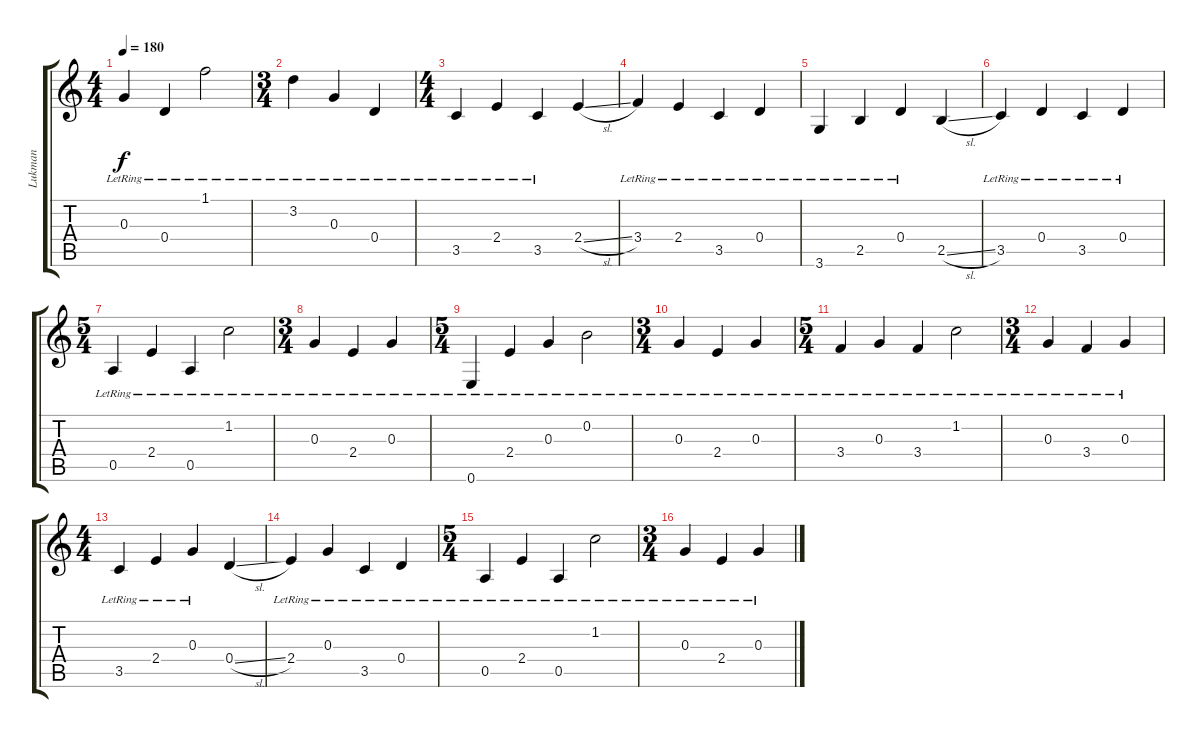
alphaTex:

\track ("Lukman" "Lukman") {instrument electricguitarjazz}
\staff {score tabs}
\tuning (E4 B3 G3 D3 A2 E2) {hide}
\ts (4 4)
\tempo 180
\clef g2
\ks c
0.3{lr}.4{dy f} 0.4{lr}.4 1.1{lr}.2 |
\ts (3 4)
3.2{lr}.4 0.3{lr}.4 0.4{lr}.4 |
\ts (4 4)
3.5{lr}.4 2.4{lr}.4 3.5{lr}.4 2.4{sl}.4 |
3.4{lr}.4 2.4{lr}.4 3.5{lr}.4 0.4{lr}.4 |
3.6{lr}.4 2.5{lr}.4 0.4{lr}.4 2.5{sl}.4 |
3.5{lr}.4 0.4{lr}.4 3.5{lr}.4 0.4{lr}.4 |
\ts (5 4)
0.5{lr}.4 2.4{lr}.4 0.5{lr}.4 1.2{lr}.2 |
\ts (3 4)
0.3{lr}.4 2.4{lr}.4 0.3{lr}.4 |
\ts (5 4)
0.6{lr}.4 2.4{lr}.4 0.3{lr}.4 0.2{lr}.2 |
\ts (3 4)
0.3{lr}.4 2.4{lr}.4 0.3{lr}.4 |
\ts (5 4)
3.4{lr}.4 0.3{lr}.4 3.4{lr}.4 1.2{lr}.2 |
\ts (3 4)
0.3{lr}.4 3.4{lr}.4 0.3{lr}.4 |
\ts (4 4)
3.5{lr}.4 2.4{lr}.4 0.3{lr}.4 0.4{sl}.4 |
2.4{lr}.4 0.3{lr}.4 3.5{lr}.4 0.4{lr}.4 |
\ts (5 4)
0.5{lr}.4 2.4{lr}.4 0.5{lr}.4 1.2{lr}.2 |
\ts (3 4)
0.3{lr}.4 2.4{lr}.4 0.3{lr}.4
